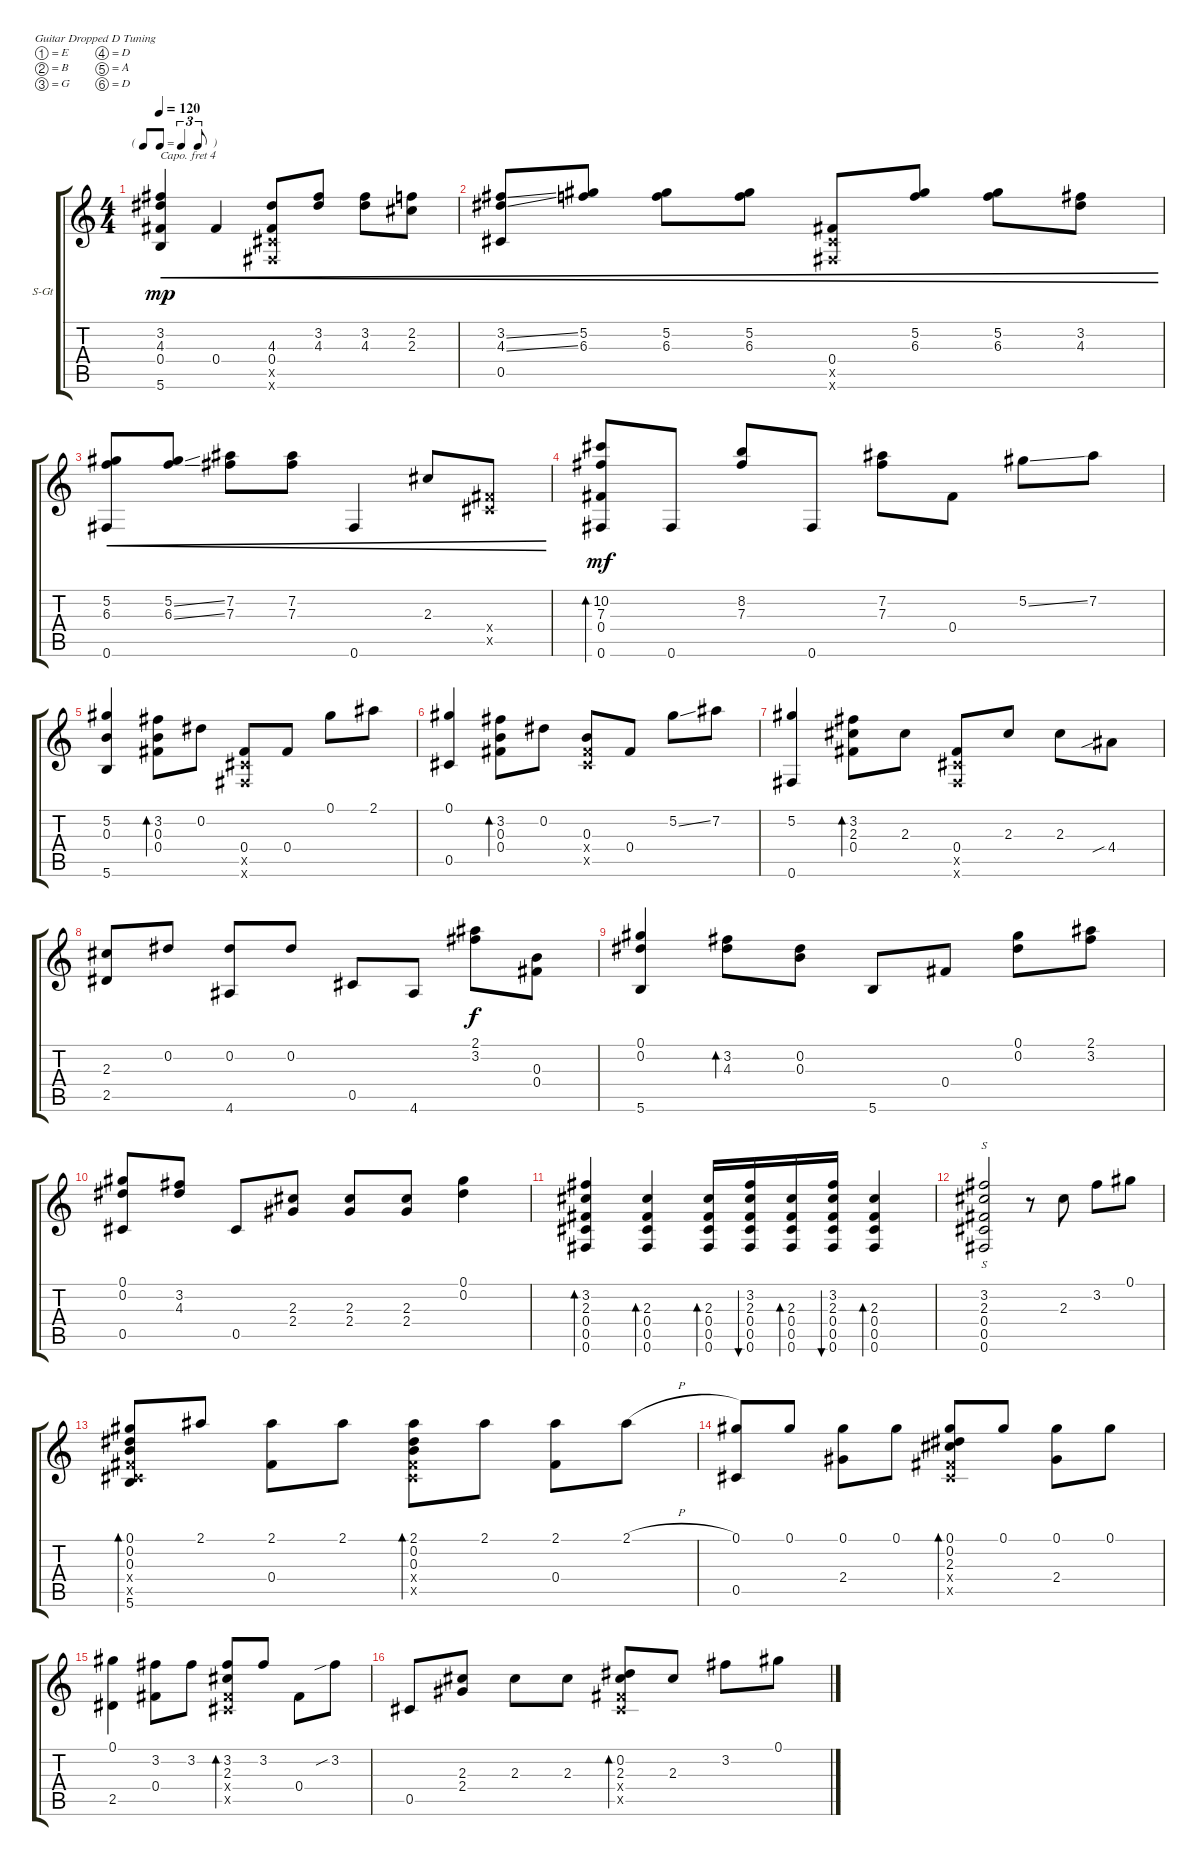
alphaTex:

\defaultSystemsLayout 4
\bracketExtendMode groupsimilarinstruments
\firstSystemTrackNameOrientation horizontal
\otherSystemsTrackNameOrientation horizontal
\track ("Guitar 1" "S-Gt") {instrument acousticguitarsteel}
\staff {score tabs}
\capo 4
\tuning (E4 B3 G3 D3 A2 D2)
\ts (4 4)
\tf triplet8th
\tempo 120
\clef g2
\ks c
(3.2 4.3 0.4 5.6).4{cre dy mp} 0.4.4{cre} (4.3 0.6{x} 0.5{x} 0.4).8{cre} (3.2 4.3).8{cre} (3.2 4.3).8{cre} (2.3 2.2).8{cre} |
(3.2{ss} 0.5 4.3{ss}).8{cre} (5.2 6.3).8{cre} (5.2 6.3).8{cre} (5.2 6.3).8{cre} (0.5{x} 0.6{x} 0.4).8{cre} (5.2 6.3).8{cre} (5.2 6.3).8{cre} (3.2 4.3).8{cre} |
(5.2 6.3 0.6).8{cre} (5.2{ss} 6.3{ss}).8{cre} (7.2 7.3).8{cre} (7.2 7.3).8{cre} 0.6.4{cre} 2.3.8{cre} (0.5{x} 0.4{x}).8{cre} |
(10.2 7.3 0.6 0.4).8{bd 116 dy mf} 0.6.8 (8.2 7.3).8 0.6.8 (7.3 7.2).8 0.4.8 5.2{ss}.8 7.2.8 |
(5.2 5.6 0.3).4 (3.2 0.3 0.4).8{bd 115} 0.2.8 (0.5{x} 0.4 0.6{x}).8 0.4.8 0.1.8 2.1.8 |
(0.1 0.5).4 (3.2 0.3 0.4).8{bd 114} 0.2.8 (0.5{x} 0.4{x} 0.3).8 0.4.8 5.2{ss}.8 7.2.8 |
(5.2 0.6).4 (3.2 2.3 0.4).8{bd 114} 2.3.8 (0.6{x} 0.5{x} 0.4).8 2.3.8 2.3.8 4.4{sib}.8 |
(2.3 2.5).8 0.2.8 (0.2 4.6).8 0.2.8 0.5.8 4.6.8 (2.1 3.2).8{dy f} (0.3 0.4).8 |
(0.1 0.2 5.6).4 (3.2 4.3).8{bd 114} (0.2 0.3).8 5.6.8 0.4.8 (0.1 0.2).8 (2.1 3.2).8 |
(0.1 0.2 0.5).8 (3.2 4.3).8 0.5.8 (2.3 2.4).8 (2.3 2.4).8 (2.3 2.4).8 (0.1 0.2).4 |
(0.6 0.5 0.4 2.3 3.2).4{bd 114} (0.6 0.5 0.4 2.3).4{bd 114} (0.6 0.5 0.4 2.3).16{bd 30} (0.6 0.5 0.4 2.3 3.2).16{bu 30} (0.6 0.5 0.4 2.3).16{bd 30} (0.6 0.5 0.4 2.3 3.2).16{bu 30} (0.6 0.5 0.4 2.3).4{bd 30} |
(0.6 0.5 0.4 2.3 3.2).2{s} r.8 2.3.8 3.2.8 0.1.8 |
(0.1 5.6 0.4{x} 0.3 0.2 0.5{x}).8{bd 30} 2.1.8 (2.1 0.4).8 2.1.8 (2.1 0.3 0.2 0.4{x} 0.5{x}).8{bd 30} 2.1.8 (0.4 2.1).8 2.1{h}.8 |
(0.5 0.1).8 0.1.8 (0.1 2.4).8 0.1.8 (0.1 2.3 0.2 0.4{x} 0.5{x}).8{bd 30} 0.1.8 (2.4 0.1).8 0.1.8 |
(2.5 0.1).4 (0.4 3.2).8 3.2.8 (3.2 2.3 0.4{x} 0.5{x}).8{bd 30} 3.2.8 0.4.8 3.2{sib}.8 |
0.5.8 (2.3 2.4).8 2.3.8 2.3.8 (0.5{x} 0.4{x} 2.3 0.2).8{bd 30} 2.3.8 3.2.8 0.1.8
